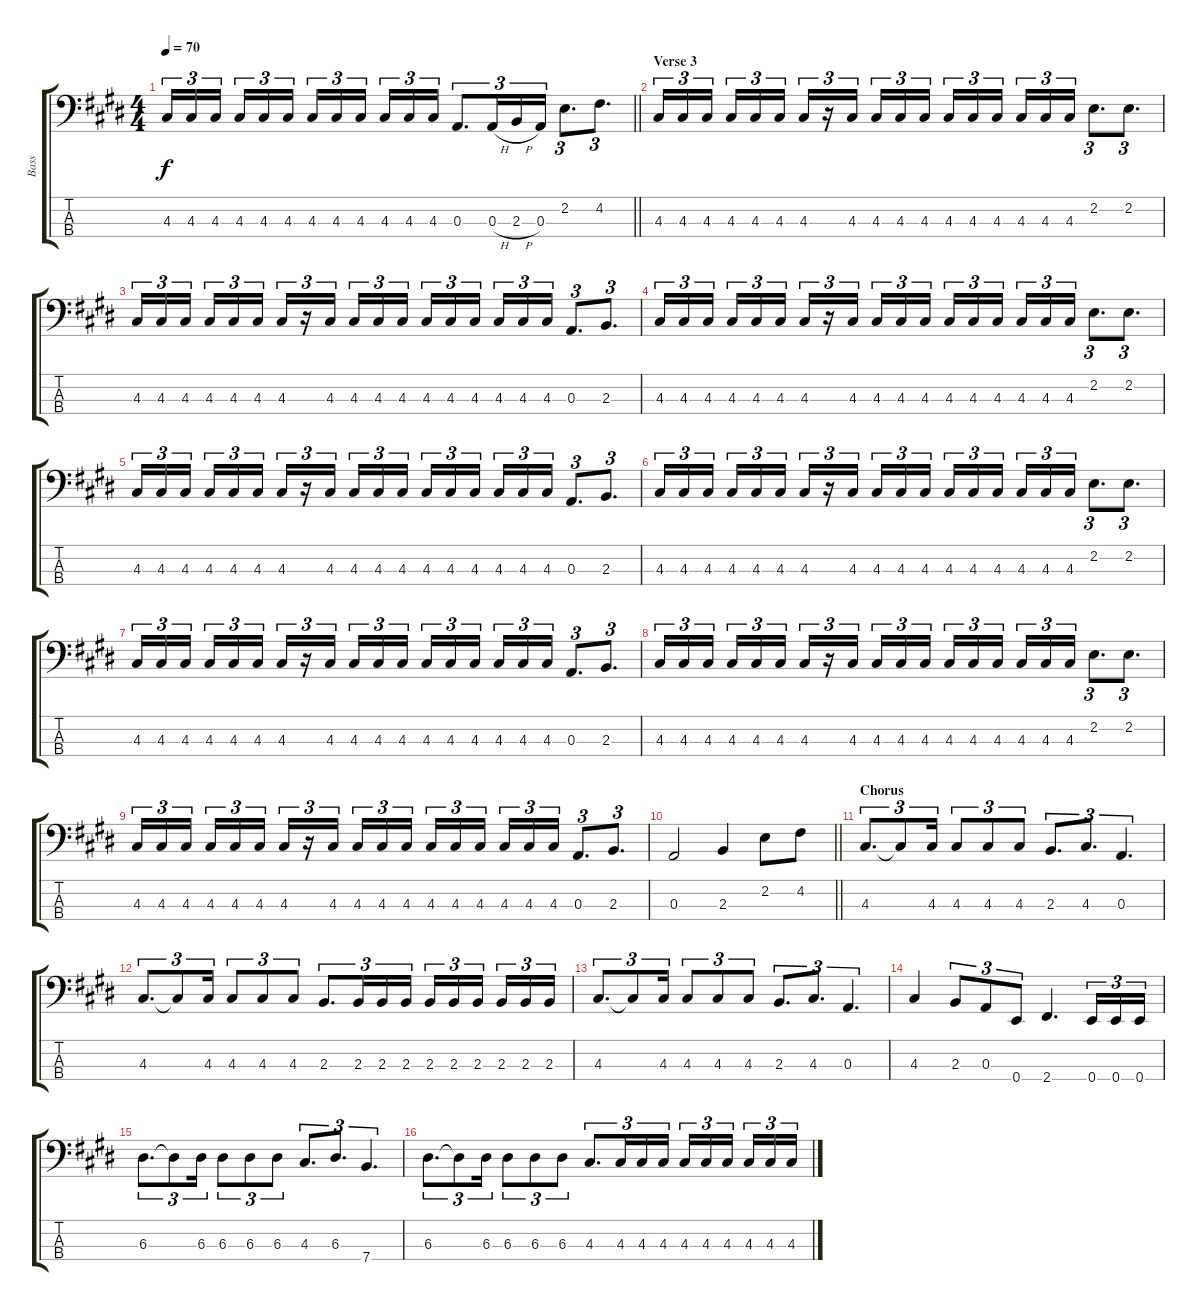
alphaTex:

\track ("Bass" "Bass") {instrument electricbassfinger}
\staff {score tabs}
\tuning (G2 D2 A1 E1) {hide}
\ts (4 4)
\tempo 70
\clef f4
\barLineRight lightlight
\ks c#minor
4.3.16{tu (3 2) dy f} 4.3.16{tu (3 2)} 4.3.16{tu (3 2) beam splitsecondary} 4.3.16{tu (3 2)} 4.3.16{tu (3 2)} 4.3.16{tu (3 2)} 4.3.16{tu (3 2)} 4.3.16{tu (3 2)} 4.3.16{tu (3 2) beam splitsecondary} 4.3.16{tu (3 2)} 4.3.16{tu (3 2)} 4.3.16{tu (3 2)} 0.3.8{d tu (3 2)} 0.3{h}.16{tu (3 2)} 2.3{h}.16{tu (3 2)} 0.3.16{tu (3 2)} 2.2.8{d tu (3 2)} 4.2.8{d tu (3 2)} |
\section ("" "Verse 3")
4.3.16{tu (3 2)} 4.3.16{tu (3 2)} 4.3.16{tu (3 2) beam splitsecondary} 4.3.16{tu (3 2)} 4.3.16{tu (3 2)} 4.3.16{tu (3 2)} 4.3.16{tu (3 2)} r.16{tu (3 2)} 4.3.16{tu (3 2) beam splitsecondary} 4.3.16{tu (3 2)} 4.3.16{tu (3 2)} 4.3.16{tu (3 2)} 4.3.16{tu (3 2)} 4.3.16{tu (3 2)} 4.3.16{tu (3 2) beam splitsecondary} 4.3.16{tu (3 2)} 4.3.16{tu (3 2)} 4.3.16{tu (3 2)} 2.2.8{d tu (3 2)} 2.2.8{d tu (3 2)} |
4.3.16{tu (3 2)} 4.3.16{tu (3 2)} 4.3.16{tu (3 2) beam splitsecondary} 4.3.16{tu (3 2)} 4.3.16{tu (3 2)} 4.3.16{tu (3 2)} 4.3.16{tu (3 2)} r.16{tu (3 2)} 4.3.16{tu (3 2) beam splitsecondary} 4.3.16{tu (3 2)} 4.3.16{tu (3 2)} 4.3.16{tu (3 2)} 4.3.16{tu (3 2)} 4.3.16{tu (3 2)} 4.3.16{tu (3 2) beam splitsecondary} 4.3.16{tu (3 2)} 4.3.16{tu (3 2)} 4.3.16{tu (3 2)} 0.3.8{d tu (3 2)} 2.3.8{d tu (3 2)} |
4.3.16{tu (3 2)} 4.3.16{tu (3 2)} 4.3.16{tu (3 2) beam splitsecondary} 4.3.16{tu (3 2)} 4.3.16{tu (3 2)} 4.3.16{tu (3 2)} 4.3.16{tu (3 2)} r.16{tu (3 2)} 4.3.16{tu (3 2) beam splitsecondary} 4.3.16{tu (3 2)} 4.3.16{tu (3 2)} 4.3.16{tu (3 2)} 4.3.16{tu (3 2)} 4.3.16{tu (3 2)} 4.3.16{tu (3 2) beam splitsecondary} 4.3.16{tu (3 2)} 4.3.16{tu (3 2)} 4.3.16{tu (3 2)} 2.2.8{d tu (3 2)} 2.2.8{d tu (3 2)} |
4.3.16{tu (3 2)} 4.3.16{tu (3 2)} 4.3.16{tu (3 2) beam splitsecondary} 4.3.16{tu (3 2)} 4.3.16{tu (3 2)} 4.3.16{tu (3 2)} 4.3.16{tu (3 2)} r.16{tu (3 2)} 4.3.16{tu (3 2) beam splitsecondary} 4.3.16{tu (3 2)} 4.3.16{tu (3 2)} 4.3.16{tu (3 2)} 4.3.16{tu (3 2)} 4.3.16{tu (3 2)} 4.3.16{tu (3 2) beam splitsecondary} 4.3.16{tu (3 2)} 4.3.16{tu (3 2)} 4.3.16{tu (3 2)} 0.3.8{d tu (3 2)} 2.3.8{d tu (3 2)} |
4.3.16{tu (3 2)} 4.3.16{tu (3 2)} 4.3.16{tu (3 2) beam splitsecondary} 4.3.16{tu (3 2)} 4.3.16{tu (3 2)} 4.3.16{tu (3 2)} 4.3.16{tu (3 2)} r.16{tu (3 2)} 4.3.16{tu (3 2) beam splitsecondary} 4.3.16{tu (3 2)} 4.3.16{tu (3 2)} 4.3.16{tu (3 2)} 4.3.16{tu (3 2)} 4.3.16{tu (3 2)} 4.3.16{tu (3 2) beam splitsecondary} 4.3.16{tu (3 2)} 4.3.16{tu (3 2)} 4.3.16{tu (3 2)} 2.2.8{d tu (3 2)} 2.2.8{d tu (3 2)} |
4.3.16{tu (3 2)} 4.3.16{tu (3 2)} 4.3.16{tu (3 2) beam splitsecondary} 4.3.16{tu (3 2)} 4.3.16{tu (3 2)} 4.3.16{tu (3 2)} 4.3.16{tu (3 2)} r.16{tu (3 2)} 4.3.16{tu (3 2) beam splitsecondary} 4.3.16{tu (3 2)} 4.3.16{tu (3 2)} 4.3.16{tu (3 2)} 4.3.16{tu (3 2)} 4.3.16{tu (3 2)} 4.3.16{tu (3 2) beam splitsecondary} 4.3.16{tu (3 2)} 4.3.16{tu (3 2)} 4.3.16{tu (3 2)} 0.3.8{d tu (3 2)} 2.3.8{d tu (3 2)} |
4.3.16{tu (3 2)} 4.3.16{tu (3 2)} 4.3.16{tu (3 2) beam splitsecondary} 4.3.16{tu (3 2)} 4.3.16{tu (3 2)} 4.3.16{tu (3 2)} 4.3.16{tu (3 2)} r.16{tu (3 2)} 4.3.16{tu (3 2) beam splitsecondary} 4.3.16{tu (3 2)} 4.3.16{tu (3 2)} 4.3.16{tu (3 2)} 4.3.16{tu (3 2)} 4.3.16{tu (3 2)} 4.3.16{tu (3 2) beam splitsecondary} 4.3.16{tu (3 2)} 4.3.16{tu (3 2)} 4.3.16{tu (3 2)} 2.2.8{d tu (3 2)} 2.2.8{d tu (3 2)} |
4.3.16{tu (3 2)} 4.3.16{tu (3 2)} 4.3.16{tu (3 2) beam splitsecondary} 4.3.16{tu (3 2)} 4.3.16{tu (3 2)} 4.3.16{tu (3 2)} 4.3.16{tu (3 2)} r.16{tu (3 2)} 4.3.16{tu (3 2) beam splitsecondary} 4.3.16{tu (3 2)} 4.3.16{tu (3 2)} 4.3.16{tu (3 2)} 4.3.16{tu (3 2)} 4.3.16{tu (3 2)} 4.3.16{tu (3 2) beam splitsecondary} 4.3.16{tu (3 2)} 4.3.16{tu (3 2)} 4.3.16{tu (3 2)} 0.3.8{d tu (3 2)} 2.3.8{d tu (3 2)} |
\barLineRight lightlight
0.3.2 2.3.4 2.2.8 4.2.8 |
\section ("" "Chorus")
4.3.8{d tu (3 2)} 4.3{t}.8{tu (3 2)} 4.3.16{tu (3 2)} 4.3.8{tu (3 2)} 4.3.8{tu (3 2)} 4.3.8{tu (3 2)} 2.3.8{d tu (3 2)} 4.3.8{d tu (3 2)} 0.3.4{d tu (3 2)} |
4.3.8{d tu (3 2)} 4.3{t}.8{tu (3 2)} 4.3.16{tu (3 2)} 4.3.8{tu (3 2)} 4.3.8{tu (3 2)} 4.3.8{tu (3 2)} 2.3.8{d tu (3 2)} 2.3.16{tu (3 2)} 2.3.16{tu (3 2)} 2.3.16{tu (3 2)} 2.3.16{tu (3 2)} 2.3.16{tu (3 2)} 2.3.16{tu (3 2) beam splitsecondary} 2.3.16{tu (3 2)} 2.3.16{tu (3 2)} 2.3.16{tu (3 2)} |
4.3.8{d tu (3 2)} 4.3{t}.8{tu (3 2)} 4.3.16{tu (3 2)} 4.3.8{tu (3 2)} 4.3.8{tu (3 2)} 4.3.8{tu (3 2)} 2.3.8{d tu (3 2)} 4.3.8{d tu (3 2)} 0.3.4{d tu (3 2)} |
4.3.4 2.3.8{tu (3 2)} 0.3.8{tu (3 2)} 0.4.8{tu (3 2)} 2.4.4{d} 0.4.16{tu (3 2)} 0.4.16{tu (3 2)} 0.4.16{tu (3 2)} |
6.3.8{d tu (3 2)} 6.3{t}.8{tu (3 2)} 6.3.16{tu (3 2)} 6.3.8{tu (3 2)} 6.3.8{tu (3 2)} 6.3.8{tu (3 2)} 4.3.8{d tu (3 2)} 6.3.8{d tu (3 2)} 7.4.4{d tu (3 2)} |
6.3.8{d tu (3 2)} 6.3{t}.8{tu (3 2)} 6.3.16{tu (3 2)} 6.3.8{tu (3 2)} 6.3.8{tu (3 2)} 6.3.8{tu (3 2)} 4.3.8{d tu (3 2)} 4.3.16{tu (3 2)} 4.3.16{tu (3 2)} 4.3.16{tu (3 2)} 4.3.16{tu (3 2)} 4.3.16{tu (3 2)} 4.3.16{tu (3 2) beam splitsecondary} 4.3.16{tu (3 2)} 4.3.16{tu (3 2)} 4.3.16{tu (3 2)}
